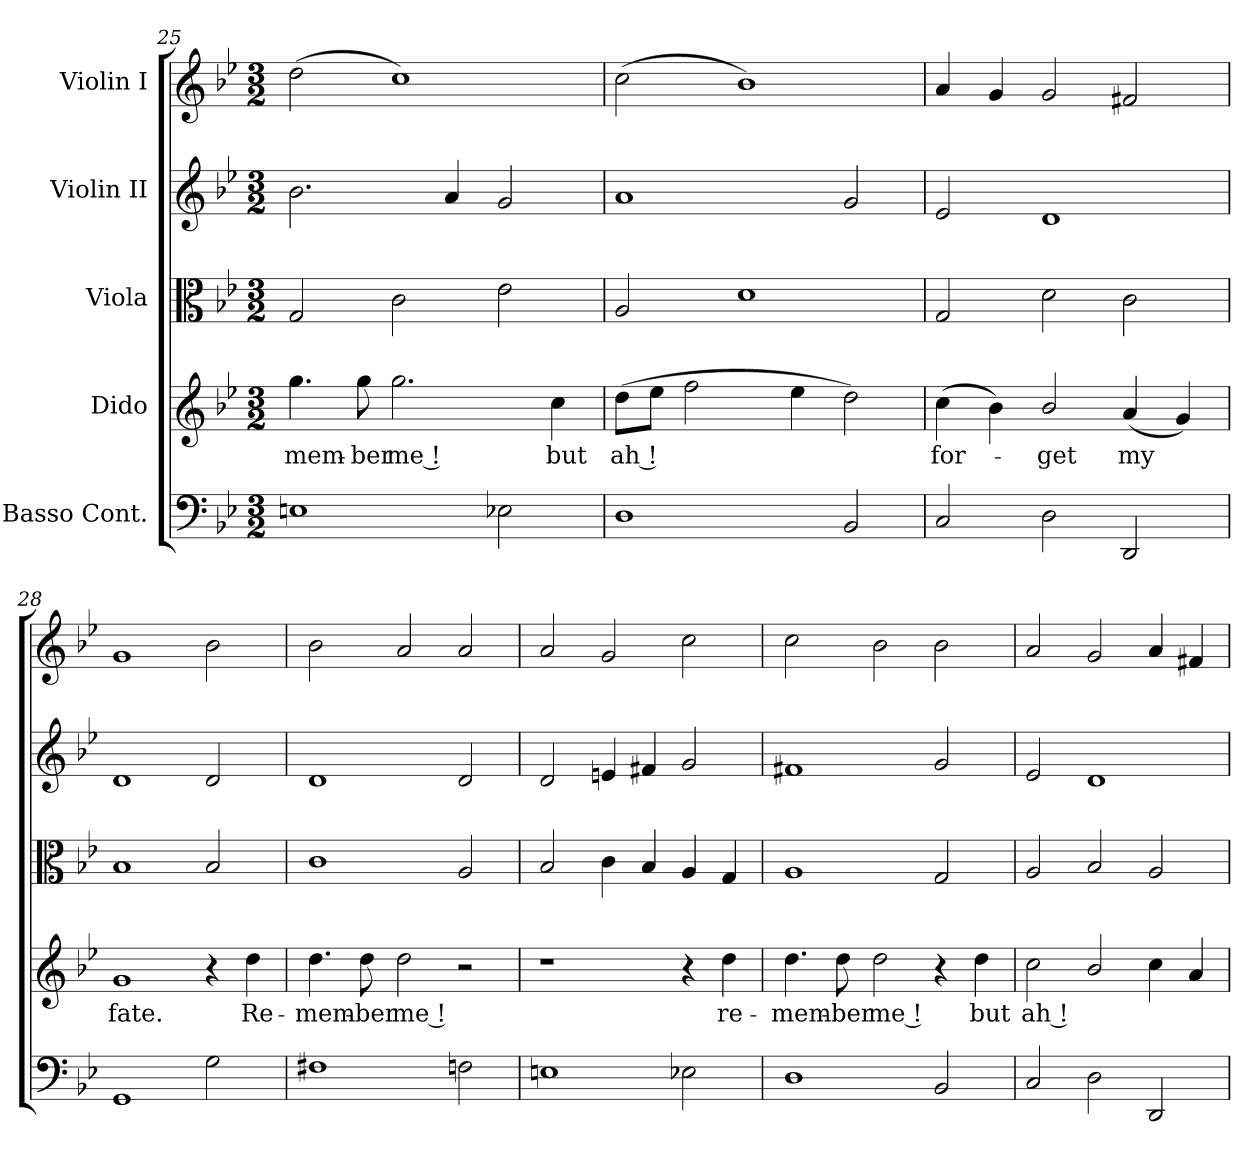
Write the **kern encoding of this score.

**kern	**kern	**text	**kern	**kern	**kern
*part5	*part4	*part4	*part3	*part2	*part1
*staff5	*staff4	*staff4	*staff3	*staff2	*staff1
*I"Basso Cont.	*I"Dido	*	*I"Viola	*I"Violin II	*I"Violin I
*clefF4	*clefG2	*	*clefC3	*clefG2	*clefG2
*k[b-e-]	*k[b-e-]	*	*k[b-e-]	*k[b-e-]	*k[b-e-]
*B-:	*B-:	*	*B-:	*B-:	*B-:
*M3/2	*M3/2	*	*M3/2	*M3/2	*M3/2
=25	=25	=25	=25	=25	=25
!	!	!LO:LY:b:color=#000000	!	!	!
1Eni	4.ggi\	-mem-	2Gi/	2.b-i\	(2ddi\
!	!	!LO:LY:b:color=#000000	!	!	!
.	8ggi\	-ber	.	.	.
!	!	!LO:LY:b:color=#000000	!	!	!
.	2.ggi\	me !	2ci\	.	1cci)
.	.	.	.	4ai/	.
2E-Xi\	.	.	2e-i\	2gi/	.
!	!	!LO:LY:b:color=#000000	!	!	!
.	4cci\	but	.	.	.
=26	=26	=26	=26	=26	=26
!	!	!LO:LY:b:color=#000000	!	!	!
1Di	(8ddi\L	ah !	2Ai/	1ai	(2cci\
.	8ee-i\J	.	.	.	.
.	2ffi\	.	.	.	.
.	.	.	1di	.	1b-i)
.	4ee-i\	.	.	.	.
2BB-i/	2ddi\)	.	.	2gi/	.
!!LO:LB:g=z
=27	=27	=27	=27	=27	=27
!	!	!LO:LY:b:color=#000000	!	!	!
2Ci/	(4cci\	for-	2Gi/	2e-i/	4ai/
.	4b-i\)	.	.	.	4gi/
!	!	!LO:LY:b:color=#000000	!	!	!
2Di\	2b-i/	-get	2di\	1di	2gi/
!	!	!LO:LY:b:color=#000000	!	!	!
2DDi/	(4ai/	my	2ci\	.	2f#Xi/
.	4gi/)	.	.	.	.
=28	=28	=28	=28	=28	=28
!	!	!LO:LY:b:color=#000000	!	!	!
1GGi	1gi	fate.	1B-i	1di	1gi
2Gi\	4r	.	2B-i/	2di/	2b-i\
!	!	!LO:LY:b:color=#000000	!	!	!
.	4ddi\	Re-	.	.	.
=29	=29	=29	=29	=29	=29
!	!	!LO:LY:b:color=#000000	!	!	!
1F#Xi	4.ddi\	-mem-	1ci	1di	2b-i\
!	!	!LO:LY:b:color=#000000	!	!	!
.	8ddi\	-ber	.	.	.
!	!	!LO:LY:b:color=#000000	!	!	!
.	2ddi\	me !	.	.	2ai/
2Fni\	2r	.	2Ai/	2di/	2ai/
=30	=30	=30	=30	=30	=30
1Eni	1r	.	2B-i/	2di/	2ai/
.	.	.	4ci\	4eni/	2gi/
.	.	.	4B-i/	4f#Xi/	.
2E-Xi\	4r	.	4Ai/	2gi/	2cci\
!	!	!LO:LY:b:color=#000000	!	!	!
.	4ddi\	re-	4Gi/	.	.
=31	=31	=31	=31	=31	=31
!	!	!LO:LY:b:color=#000000	!	!	!
1Di	4.ddi\	-mem-	1Ai	1f#Xi	2cci\
!	!	!LO:LY:b:color=#000000	!	!	!
.	8ddi\	-ber	.	.	.
!	!	!LO:LY:b:color=#000000	!	!	!
.	2ddi\	me !	.	.	2b-i\
2BB-i/	4r	.	2Gi/	2gi/	2b-i\
!	!	!LO:LY:b:color=#000000	!	!	!
.	4ddi\	but	.	.	.
!!LO:PB:g=z
=32	=32	=32	=32	=32	=32
!	!	!LO:LY:b:color=#000000	!	!	!
2Ci/	2cci\	ah !	2Ai/	2e-i/	2ai/
2Di\	2b-i/	.	2B-i/	1di	2gi/
2DDi/	4cci\	.	2Ai/	.	4ai/
.	4ai/	.	.	.	4f#Xi/
=	=	=	=	=	=
*-	*-	*-	*-	*-	*-
